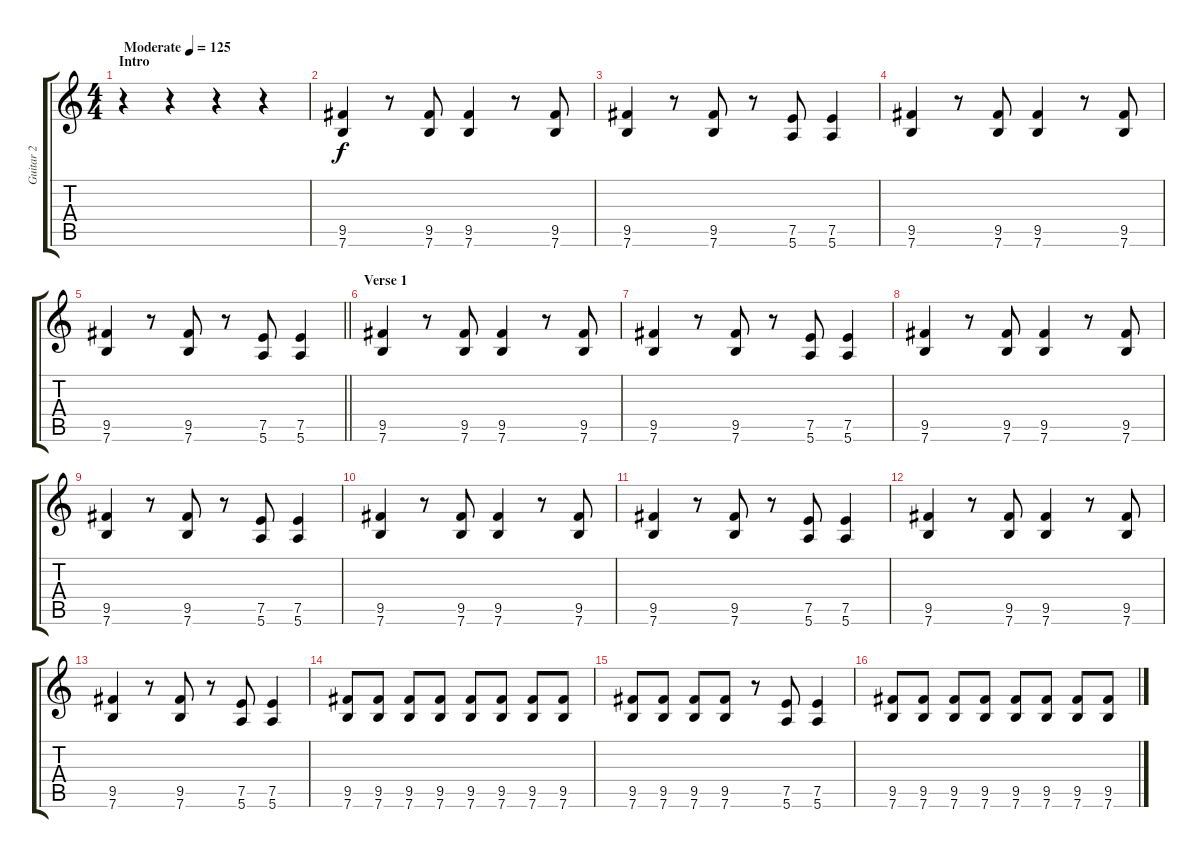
\track ("Guitar 2" "Guitar 2") {instrument overdrivenguitar}
\staff {score tabs}
\tuning (E4 B3 G3 D3 A2 E2) {hide}
\ts (4 4)
\section ("" "Intro")
\tempo (125 "Moderate")
\clef g2
\ks c
r.4{dy f instrument overdrivenguitar} r.4 r.4 r.4 |
(9.5 7.6).4 r.8 (9.5 7.6).8 (9.5 7.6).4 r.8 (9.5 7.6).8 |
(9.5 7.6).4 r.8 (9.5 7.6).8 r.8 (7.5 5.6).8 (7.5 5.6).4 |
(9.5 7.6).4 r.8 (9.5 7.6).8 (9.5 7.6).4 r.8 (9.5 7.6).8 |
\barLineRight lightlight
(9.5 7.6).4 r.8 (9.5 7.6).8 r.8 (7.5 5.6).8 (7.5 5.6).4 |
\section ("" "Verse 1")
(9.5 7.6).4 r.8 (9.5 7.6).8 (9.5 7.6).4 r.8 (9.5 7.6).8 |
(9.5 7.6).4 r.8 (9.5 7.6).8 r.8 (7.5 5.6).8 (7.5 5.6).4 |
(9.5 7.6).4 r.8 (9.5 7.6).8 (9.5 7.6).4 r.8 (9.5 7.6).8 |
(9.5 7.6).4 r.8 (9.5 7.6).8 r.8 (7.5 5.6).8 (7.5 5.6).4 |
(9.5 7.6).4 r.8 (9.5 7.6).8 (9.5 7.6).4 r.8 (9.5 7.6).8 |
(9.5 7.6).4 r.8 (9.5 7.6).8 r.8 (7.5 5.6).8 (7.5 5.6).4 |
(9.5 7.6).4 r.8 (9.5 7.6).8 (9.5 7.6).4 r.8 (9.5 7.6).8 |
(9.5 7.6).4 r.8 (9.5 7.6).8 r.8 (7.5 5.6).8 (7.5 5.6).4 |
(9.5 7.6).8 (9.5 7.6).8 (9.5 7.6).8 (9.5 7.6).8 (9.5 7.6).8 (9.5 7.6).8 (9.5 7.6).8 (9.5 7.6).8 |
(9.5 7.6).8 (9.5 7.6).8 (9.5 7.6).8 (9.5 7.6).8 r.8 (7.5 5.6).8 (7.5 5.6).4 |
(9.5 7.6).8 (9.5 7.6).8 (9.5 7.6).8 (9.5 7.6).8 (9.5 7.6).8 (9.5 7.6).8 (9.5 7.6).8 (9.5 7.6).8
